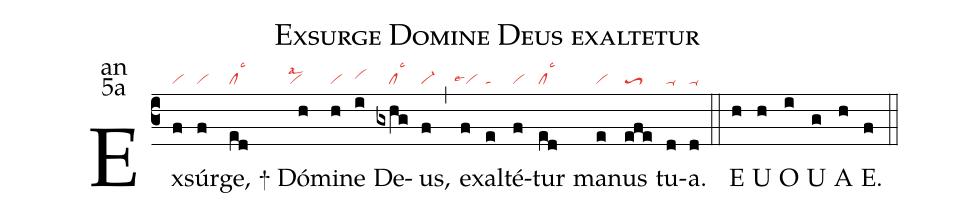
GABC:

name:Exsurge Domine Deus exaltetur;
office-part:an;
mode:5a;
nabc-lines:1;
%%
(c3)Ex(f|vi)súr(f|vi)ge,(ed|cllsc3) <sp>+</sp> Dó(h|```vilsal2)mi(h|vi)ne(i|vihh) De(gxhg|////cllsc3)us,(f|vi-) (,) ex(f|``vilse4)al(e|ta)té(f|vi)tur(ed|cllsc3) ma(e|vi)nus(efe|toS3) tu(d|ta-)a.(d|ta-) (::) E(h) U(h) O(i) U(g) A(h) E.(f) (::)
